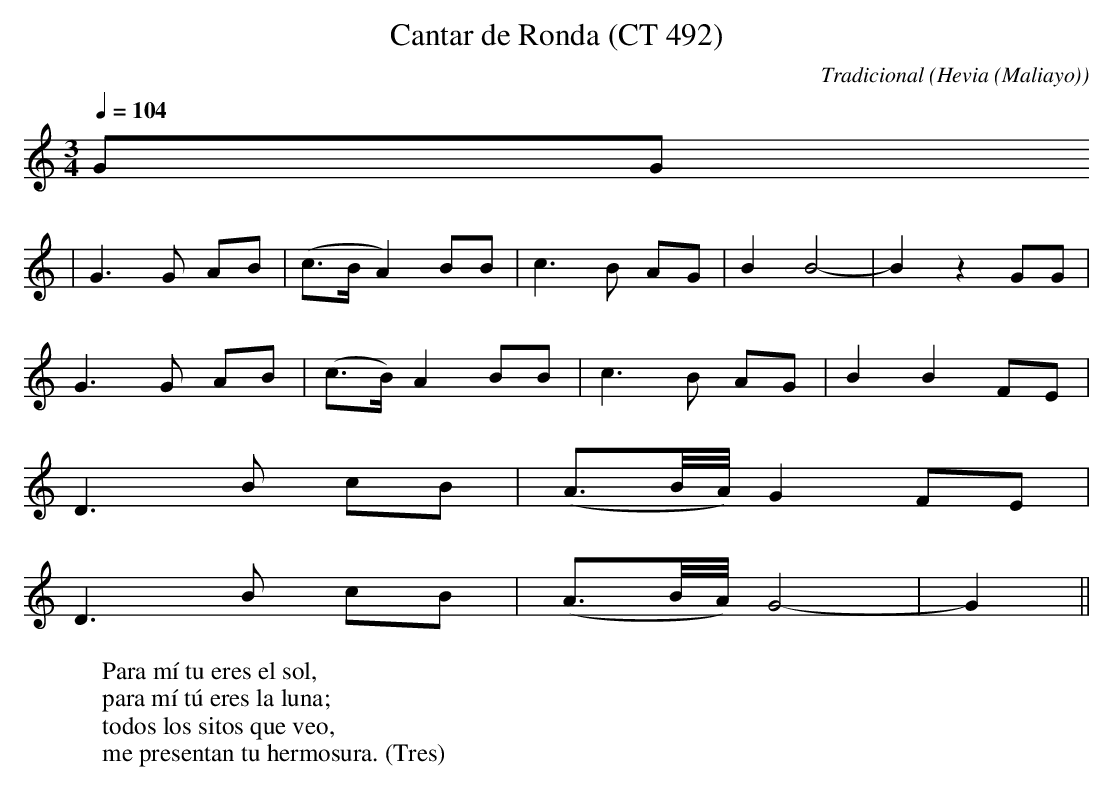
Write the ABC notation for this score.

X:1
T:Cantar de Ronda (CT 492)
C:Tradicional
O:Hevia (Maliayo)
M:3/4
L:1/8
Q:1/4=104
K:C
GG
|G3 G AB|(c>B A2) BB|c3 B AG|B2 B4-|B2 z2 GG|
G3 G AB|(c>B) A2 BB|c3 B AG|B2 B2 FE|
D3 B cB|(A3/2B/4A/4) G2 FE|
D3 B cB|(A3/2B/4A/4) G4-|G2 ||
W:Para mí tu eres el sol,
W:para mí tú eres la luna;
W:todos los sitos que veo,
W:me presentan tu hermosura. (Tres)
W:
